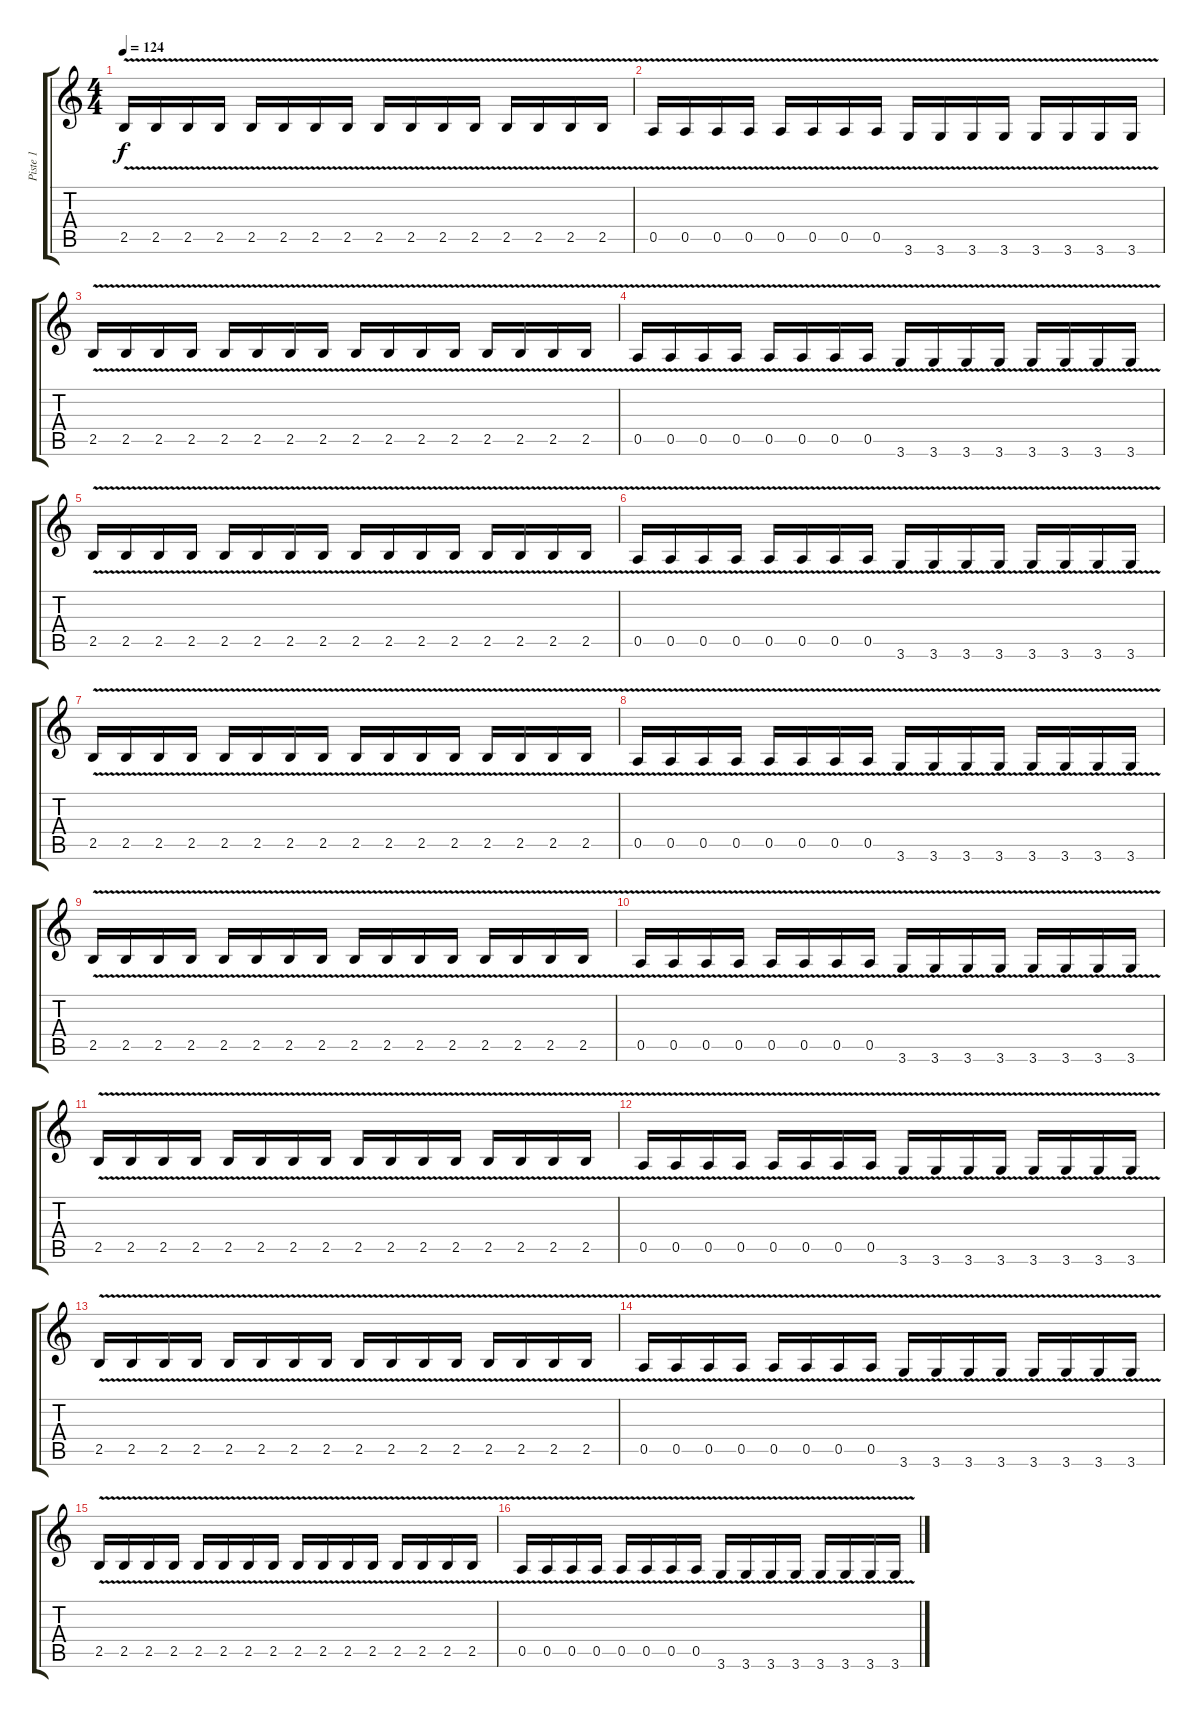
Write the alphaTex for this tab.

\track ("Piste 1" "Piste 1") {instrument acousticguitarnylon}
\staff {score tabs}
\tuning (E4 B3 G3 D3 A2 E2) {hide}
\ts (4 4)
\tempo 124
\clef g2
\ks c
2.5{v}.16{dy f} 2.5{v}.16 2.5{v}.16 2.5{v}.16 2.5{v}.16 2.5{v}.16 2.5{v}.16 2.5{v}.16 2.5{v}.16 2.5{v}.16 2.5{v}.16 2.5{v}.16 2.5{v}.16 2.5{v}.16 2.5{v}.16 2.5{v}.16 |
0.5{v}.16 0.5{v}.16 0.5{v}.16 0.5{v}.16 0.5{v}.16 0.5{v}.16 0.5{v}.16 0.5{v}.16 3.6{v}.16 3.6{v}.16 3.6{v}.16 3.6{v}.16 3.6{v}.16 3.6{v}.16 3.6{v}.16 3.6{v}.16 |
2.5{v}.16 2.5{v}.16 2.5{v}.16 2.5{v}.16 2.5{v}.16 2.5{v}.16 2.5{v}.16 2.5{v}.16 2.5{v}.16 2.5{v}.16 2.5{v}.16 2.5{v}.16 2.5{v}.16 2.5{v}.16 2.5{v}.16 2.5{v}.16 |
0.5{v}.16 0.5{v}.16 0.5{v}.16 0.5{v}.16 0.5{v}.16 0.5{v}.16 0.5{v}.16 0.5{v}.16 3.6{v}.16 3.6{v}.16 3.6{v}.16 3.6{v}.16 3.6{v}.16 3.6{v}.16 3.6{v}.16 3.6{v}.16 |
2.5{v}.16 2.5{v}.16 2.5{v}.16 2.5{v}.16 2.5{v}.16 2.5{v}.16 2.5{v}.16 2.5{v}.16 2.5{v}.16 2.5{v}.16 2.5{v}.16 2.5{v}.16 2.5{v}.16 2.5{v}.16 2.5{v}.16 2.5{v}.16 |
0.5{v}.16 0.5{v}.16 0.5{v}.16 0.5{v}.16 0.5{v}.16 0.5{v}.16 0.5{v}.16 0.5{v}.16 3.6{v}.16 3.6{v}.16 3.6{v}.16 3.6{v}.16 3.6{v}.16 3.6{v}.16 3.6{v}.16 3.6{v}.16 |
2.5{v}.16 2.5{v}.16 2.5{v}.16 2.5{v}.16 2.5{v}.16 2.5{v}.16 2.5{v}.16 2.5{v}.16 2.5{v}.16 2.5{v}.16 2.5{v}.16 2.5{v}.16 2.5{v}.16 2.5{v}.16 2.5{v}.16 2.5{v}.16 |
0.5{v}.16 0.5{v}.16 0.5{v}.16 0.5{v}.16 0.5{v}.16 0.5{v}.16 0.5{v}.16 0.5{v}.16 3.6{v}.16 3.6{v}.16 3.6{v}.16 3.6{v}.16 3.6{v}.16 3.6{v}.16 3.6{v}.16 3.6{v}.16 |
2.5{v}.16 2.5{v}.16 2.5{v}.16 2.5{v}.16 2.5{v}.16 2.5{v}.16 2.5{v}.16 2.5{v}.16 2.5{v}.16 2.5{v}.16 2.5{v}.16 2.5{v}.16 2.5{v}.16 2.5{v}.16 2.5{v}.16 2.5{v}.16 |
0.5{v}.16 0.5{v}.16 0.5{v}.16 0.5{v}.16 0.5{v}.16 0.5{v}.16 0.5{v}.16 0.5{v}.16 3.6{v}.16 3.6{v}.16 3.6{v}.16 3.6{v}.16 3.6{v}.16 3.6{v}.16 3.6{v}.16 3.6{v}.16 |
2.5{v}.16 2.5{v}.16 2.5{v}.16 2.5{v}.16 2.5{v}.16 2.5{v}.16 2.5{v}.16 2.5{v}.16 2.5{v}.16 2.5{v}.16 2.5{v}.16 2.5{v}.16 2.5{v}.16 2.5{v}.16 2.5{v}.16 2.5{v}.16 |
0.5{v}.16 0.5{v}.16 0.5{v}.16 0.5{v}.16 0.5{v}.16 0.5{v}.16 0.5{v}.16 0.5{v}.16 3.6{v}.16 3.6{v}.16 3.6{v}.16 3.6{v}.16 3.6{v}.16 3.6{v}.16 3.6{v}.16 3.6{v}.16 |
2.5{v}.16 2.5{v}.16 2.5{v}.16 2.5{v}.16 2.5{v}.16 2.5{v}.16 2.5{v}.16 2.5{v}.16 2.5{v}.16 2.5{v}.16 2.5{v}.16 2.5{v}.16 2.5{v}.16 2.5{v}.16 2.5{v}.16 2.5{v}.16 |
0.5{v}.16 0.5{v}.16 0.5{v}.16 0.5{v}.16 0.5{v}.16 0.5{v}.16 0.5{v}.16 0.5{v}.16 3.6{v}.16 3.6{v}.16 3.6{v}.16 3.6{v}.16 3.6{v}.16 3.6{v}.16 3.6{v}.16 3.6{v}.16 |
2.5{v}.16 2.5{v}.16 2.5{v}.16 2.5{v}.16 2.5{v}.16 2.5{v}.16 2.5{v}.16 2.5{v}.16 2.5{v}.16 2.5{v}.16 2.5{v}.16 2.5{v}.16 2.5{v}.16 2.5{v}.16 2.5{v}.16 2.5{v}.16 |
0.5{v}.16 0.5{v}.16 0.5{v}.16 0.5{v}.16 0.5{v}.16 0.5{v}.16 0.5{v}.16 0.5{v}.16 3.6{v}.16 3.6{v}.16 3.6{v}.16 3.6{v}.16 3.6{v}.16 3.6{v}.16 3.6{v}.16 3.6{v}.16
